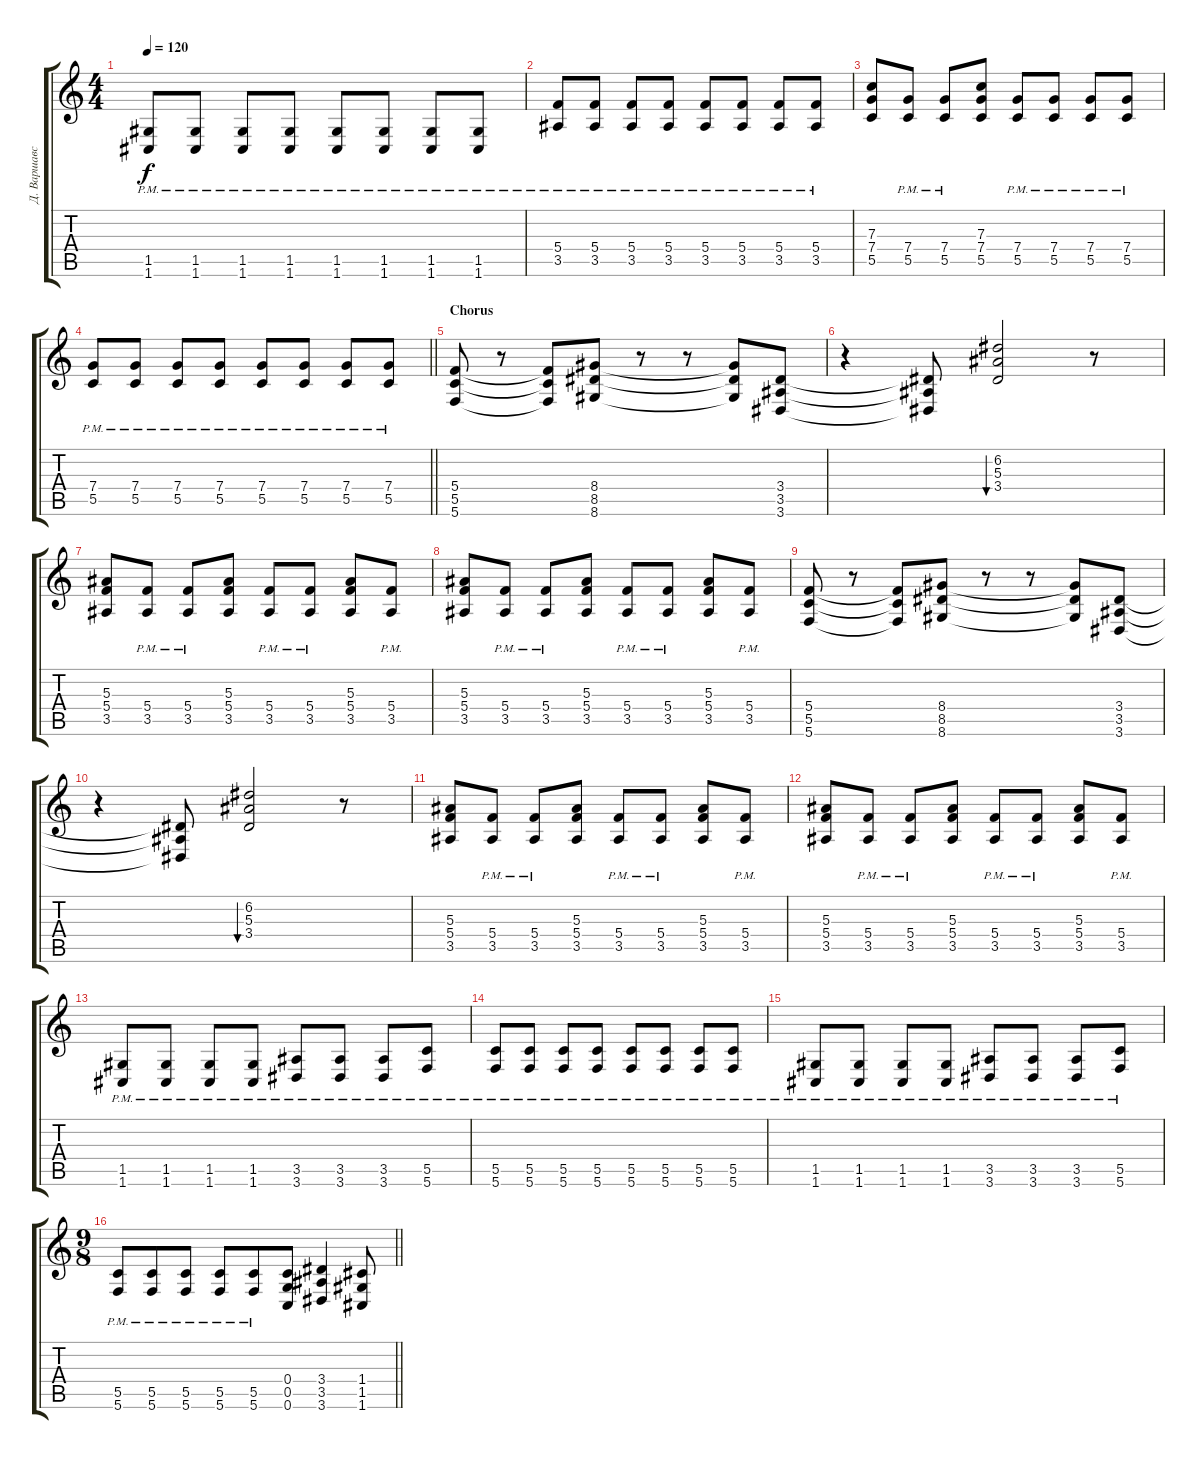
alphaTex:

\track ("Д. Варшавский" "Д. Варшавс") {instrument distortionguitar}
\staff {score tabs}
\tuning (D4 A3 F3 C3 G2 C2) {hide}
\ts (4 4)
\tempo 120
\clef g2
\ks c
(1.5{pm} 1.6{pm}).8{dy f} (1.5{pm} 1.6{pm}).8 (1.5{pm} 1.6{pm}).8 (1.5{pm} 1.6{pm}).8 (1.5{pm} 1.6{pm}).8 (1.5{pm} 1.6{pm}).8 (1.5{pm} 1.6{pm}).8 (1.5{pm} 1.6{pm}).8 |
(5.4{pm} 3.5{pm}).8 (5.4{pm} 3.5{pm}).8 (5.4{pm} 3.5{pm}).8 (5.4{pm} 3.5{pm}).8 (5.4{pm} 3.5{pm}).8 (5.4{pm} 3.5{pm}).8 (5.4{pm} 3.5{pm}).8 (5.4{pm} 3.5{pm}).8 |
(7.3 7.4 5.5).8 (7.4{pm} 5.5{pm}).8 (7.4{pm} 5.5{pm}).8 (7.3 7.4 5.5).8 (7.4{pm} 5.5{pm}).8 (7.4{pm} 5.5{pm}).8 (7.4{pm} 5.5{pm}).8 (7.4{pm} 5.5{pm}).8 |
\barLineRight lightlight
(7.4{pm} 5.5{pm}).8 (7.4{pm} 5.5{pm}).8 (7.4{pm} 5.5{pm}).8 (7.4{pm} 5.5{pm}).8 (7.4{pm} 5.5{pm}).8 (7.4{pm} 5.5{pm}).8 (7.4{pm} 5.5{pm}).8 (7.4{pm} 5.5{pm}).8 |
\section ("" "Chorus")
(5.4 5.5 5.6).8 r.8 (5.4{t} 5.5{t} 5.6{t}).8 (8.4 8.5 8.6).8 r.8 r.8 (8.4{t} 8.5{t} 8.6{t}).8 (3.4 3.5 3.6).8 |
r.4 (3.4{t} 3.5{t} 3.6{t}).8 (6.2 5.3 3.4).2{bu 60} r.8 |
(5.3 5.4 3.5).8 (5.4{pm} 3.5{pm}).8 (5.4{pm} 3.5{pm}).8 (5.3 5.4 3.5).8 (5.4{pm} 3.5{pm}).8 (5.4{pm} 3.5{pm}).8 (5.3 5.4 3.5).8 (5.4{pm} 3.5{pm}).8 |
(5.3 5.4 3.5).8 (5.4{pm} 3.5{pm}).8 (5.4{pm} 3.5{pm}).8 (5.3 5.4 3.5).8 (5.4{pm} 3.5{pm}).8 (5.4{pm} 3.5{pm}).8 (5.3 5.4 3.5).8 (5.4{pm} 3.5{pm}).8 |
(5.4 5.5 5.6).8 r.8 (5.4{t} 5.5{t} 5.6{t}).8 (8.4 8.5 8.6).8 r.8 r.8 (8.4{t} 8.5{t} 8.6{t}).8 (3.4 3.5 3.6).8 |
r.4 (3.4{t} 3.5{t} 3.6{t}).8 (6.2 5.3 3.4).2{bu 60} r.8 |
(5.3 5.4 3.5).8 (5.4{pm} 3.5{pm}).8 (5.4{pm} 3.5{pm}).8 (5.3 5.4 3.5).8 (5.4{pm} 3.5{pm}).8 (5.4{pm} 3.5{pm}).8 (5.3 5.4 3.5).8 (5.4{pm} 3.5{pm}).8 |
(5.3 5.4 3.5).8 (5.4{pm} 3.5{pm}).8 (5.4{pm} 3.5{pm}).8 (5.3 5.4 3.5).8 (5.4{pm} 3.5{pm}).8 (5.4{pm} 3.5{pm}).8 (5.3 5.4 3.5).8 (5.4{pm} 3.5{pm}).8 |
(1.5{pm} 1.6{pm}).8 (1.5{pm} 1.6{pm}).8 (1.5{pm} 1.6{pm}).8 (1.5{pm} 1.6{pm}).8 (3.5{pm} 3.6{pm}).8 (3.5{pm} 3.6{pm}).8 (3.5{pm} 3.6{pm}).8 (5.5{pm} 5.6{pm}).8 |
(5.5{pm} 5.6{pm}).8 (5.5{pm} 5.6{pm}).8 (5.5{pm} 5.6{pm}).8 (5.5{pm} 5.6{pm}).8 (5.5{pm} 5.6{pm}).8 (5.5{pm} 5.6{pm}).8 (5.5{pm} 5.6{pm}).8 (5.5{pm} 5.6{pm}).8 |
(1.5{pm} 1.6{pm}).8 (1.5{pm} 1.6{pm}).8 (1.5{pm} 1.6{pm}).8 (1.5{pm} 1.6{pm}).8 (3.5{pm} 3.6{pm}).8 (3.5{pm} 3.6{pm}).8 (3.5{pm} 3.6{pm}).8 (5.5{pm} 5.6{pm}).8 |
\ts (9 8)
\barLineRight lightlight
(5.5{pm} 5.6{pm}).8 (5.5{pm} 5.6{pm}).8 (5.5{pm} 5.6{pm}).8 (5.5{pm} 5.6{pm}).8 (5.5{pm} 5.6{pm}).8 (0.4 0.5 0.6).8 (3.4 3.5 3.6).4 (1.4 1.5 1.6).8
